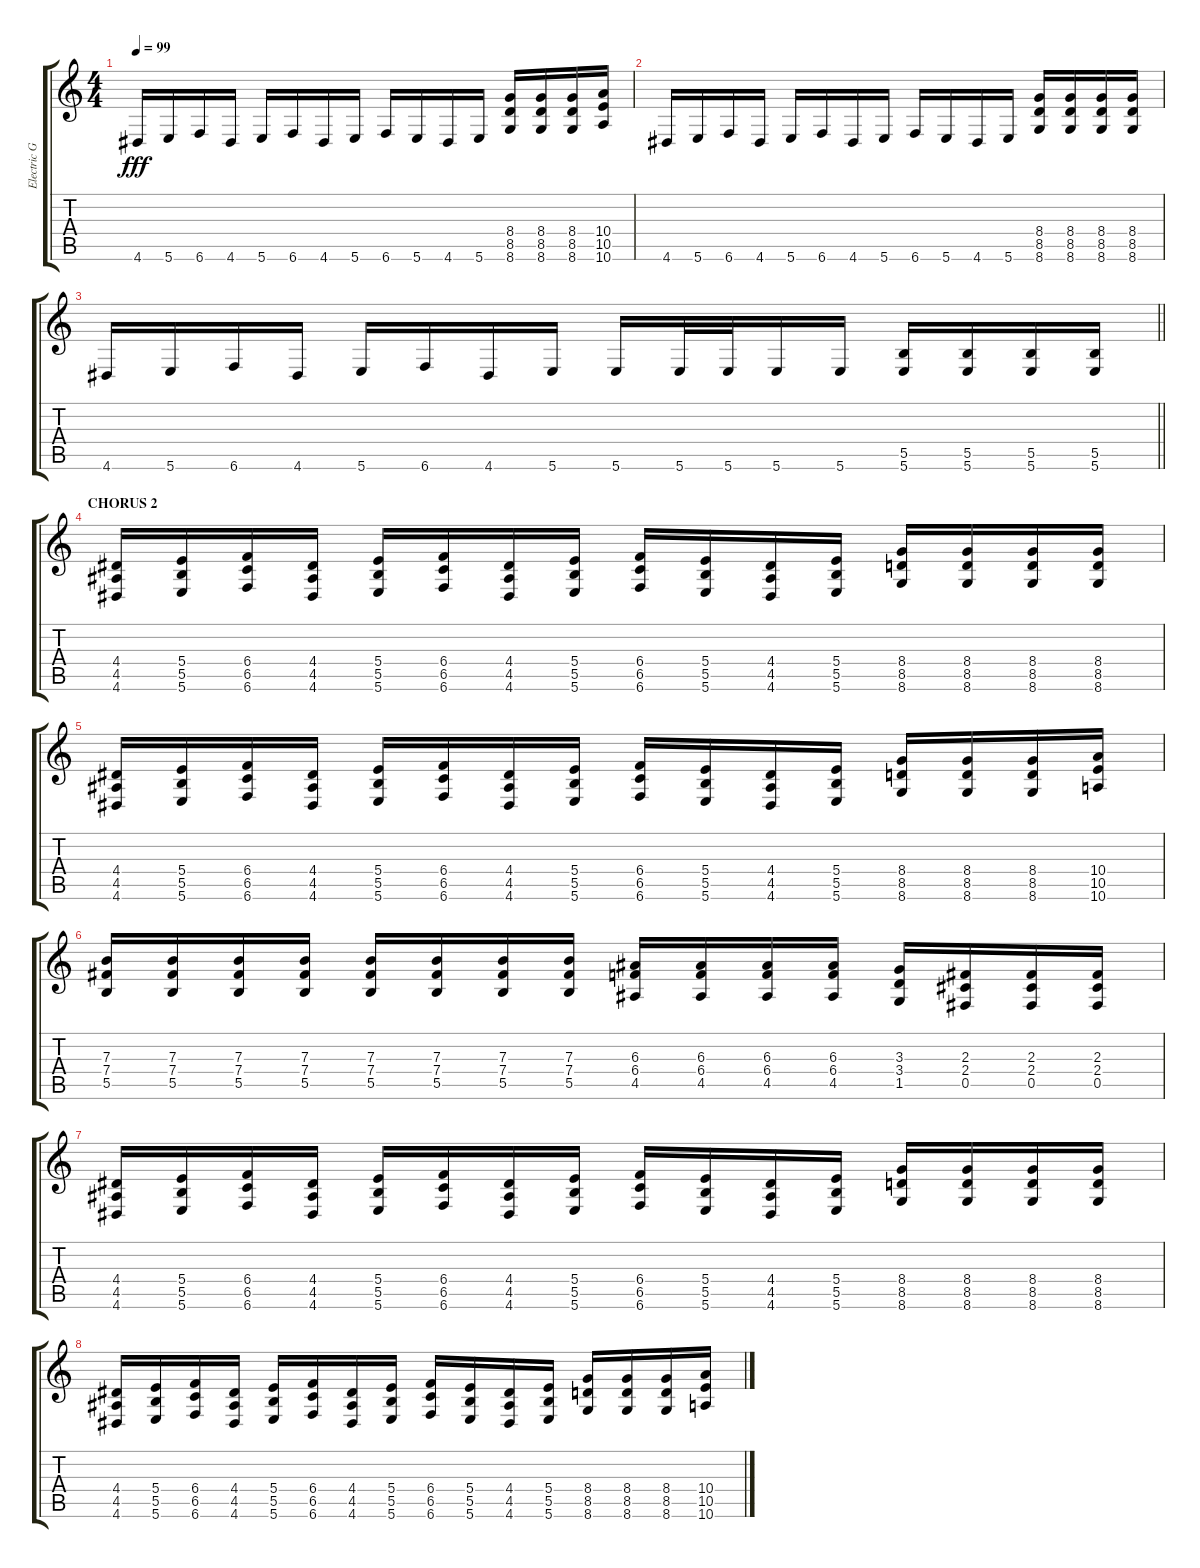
\track ("Electric Guitar 1" "Electric G") {instrument distortionguitar}
\staff {score tabs}
\tuning (Db4 Ab3 E3 B2 Gb2 B1) {hide}
\ts (4 4)
\tempo 99
\clef g2
\ks c
4.6.16{dy fff} 5.6.16 6.6.16 4.6.16 5.6.16 6.6.16 4.6.16 5.6.16 6.6.16 5.6.16 4.6.16 5.6.16 (8.4 8.5 8.6).16 (8.4 8.5 8.6).16 (8.4 8.5 8.6).16 (10.4 10.5 10.6).16 |
4.6.16 5.6.16 6.6.16 4.6.16 5.6.16 6.6.16 4.6.16 5.6.16 6.6.16 5.6.16 4.6.16 5.6.16 (8.4 8.5 8.6).16 (8.4 8.5 8.6).16 (8.4 8.5 8.6).16 (8.4 8.5 8.6).16 |
\barLineRight lightlight
4.6.16 5.6.16 6.6.16 4.6.16 5.6.16 6.6.16 4.6.16 5.6.16 5.6.16 5.6.32 5.6.32 5.6.16 5.6.16 (5.5 5.6).16 (5.5 5.6).16 (5.5 5.6).16 (5.5 5.6).16 |
\section ("" "CHORUS 2")
(4.4 4.5 4.6).16 (5.4 5.5 5.6).16 (6.4 6.5 6.6).16 (4.4 4.5 4.6).16 (5.4 5.5 5.6).16 (6.4 6.5 6.6).16 (4.4 4.5 4.6).16 (5.4 5.5 5.6).16 (6.4 6.5 6.6).16 (5.4 5.5 5.6).16 (4.4 4.5 4.6).16 (5.4 5.5 5.6).16 (8.4 8.5 8.6).16 (8.4 8.5 8.6).16 (8.4 8.5 8.6).16 (8.4 8.5 8.6).16 |
(4.4 4.5 4.6).16 (5.4 5.5 5.6).16 (6.4 6.5 6.6).16 (4.4 4.5 4.6).16 (5.4 5.5 5.6).16 (6.4 6.5 6.6).16 (4.4 4.5 4.6).16 (5.4 5.5 5.6).16 (6.4 6.5 6.6).16 (5.4 5.5 5.6).16 (4.4 4.5 4.6).16 (5.4 5.5 5.6).16 (8.4 8.5 8.6).16 (8.4 8.5 8.6).16 (8.4 8.5 8.6).16 (10.4 10.5 10.6).16 |
(7.3 7.4 5.5).16 (7.3 7.4 5.5).16 (7.3 7.4 5.5).16 (7.3 7.4 5.5).16 (7.3 7.4 5.5).16 (7.3 7.4 5.5).16 (7.3 7.4 5.5).16 (7.3 7.4 5.5).16 (6.3 6.4 4.5).16 (6.3 6.4 4.5).16 (6.3 6.4 4.5).16 (6.3 6.4 4.5).16 (3.3 3.4 1.5).16 (2.3 2.4 0.5).16 (2.3 2.4 0.5).16 (2.3 2.4 0.5).16 |
(4.4 4.5 4.6).16 (5.4 5.5 5.6).16 (6.4 6.5 6.6).16 (4.4 4.5 4.6).16 (5.4 5.5 5.6).16 (6.4 6.5 6.6).16 (4.4 4.5 4.6).16 (5.4 5.5 5.6).16 (6.4 6.5 6.6).16 (5.4 5.5 5.6).16 (4.4 4.5 4.6).16 (5.4 5.5 5.6).16 (8.4 8.5 8.6).16 (8.4 8.5 8.6).16 (8.4 8.5 8.6).16 (8.4 8.5 8.6).16 |
(4.4 4.5 4.6).16 (5.4 5.5 5.6).16 (6.4 6.5 6.6).16 (4.4 4.5 4.6).16 (5.4 5.5 5.6).16 (6.4 6.5 6.6).16 (4.4 4.5 4.6).16 (5.4 5.5 5.6).16 (6.4 6.5 6.6).16 (5.4 5.5 5.6).16 (4.4 4.5 4.6).16 (5.4 5.5 5.6).16 (8.4 8.5 8.6).16 (8.4 8.5 8.6).16 (8.4 8.5 8.6).16 (10.4 10.5 10.6).16
